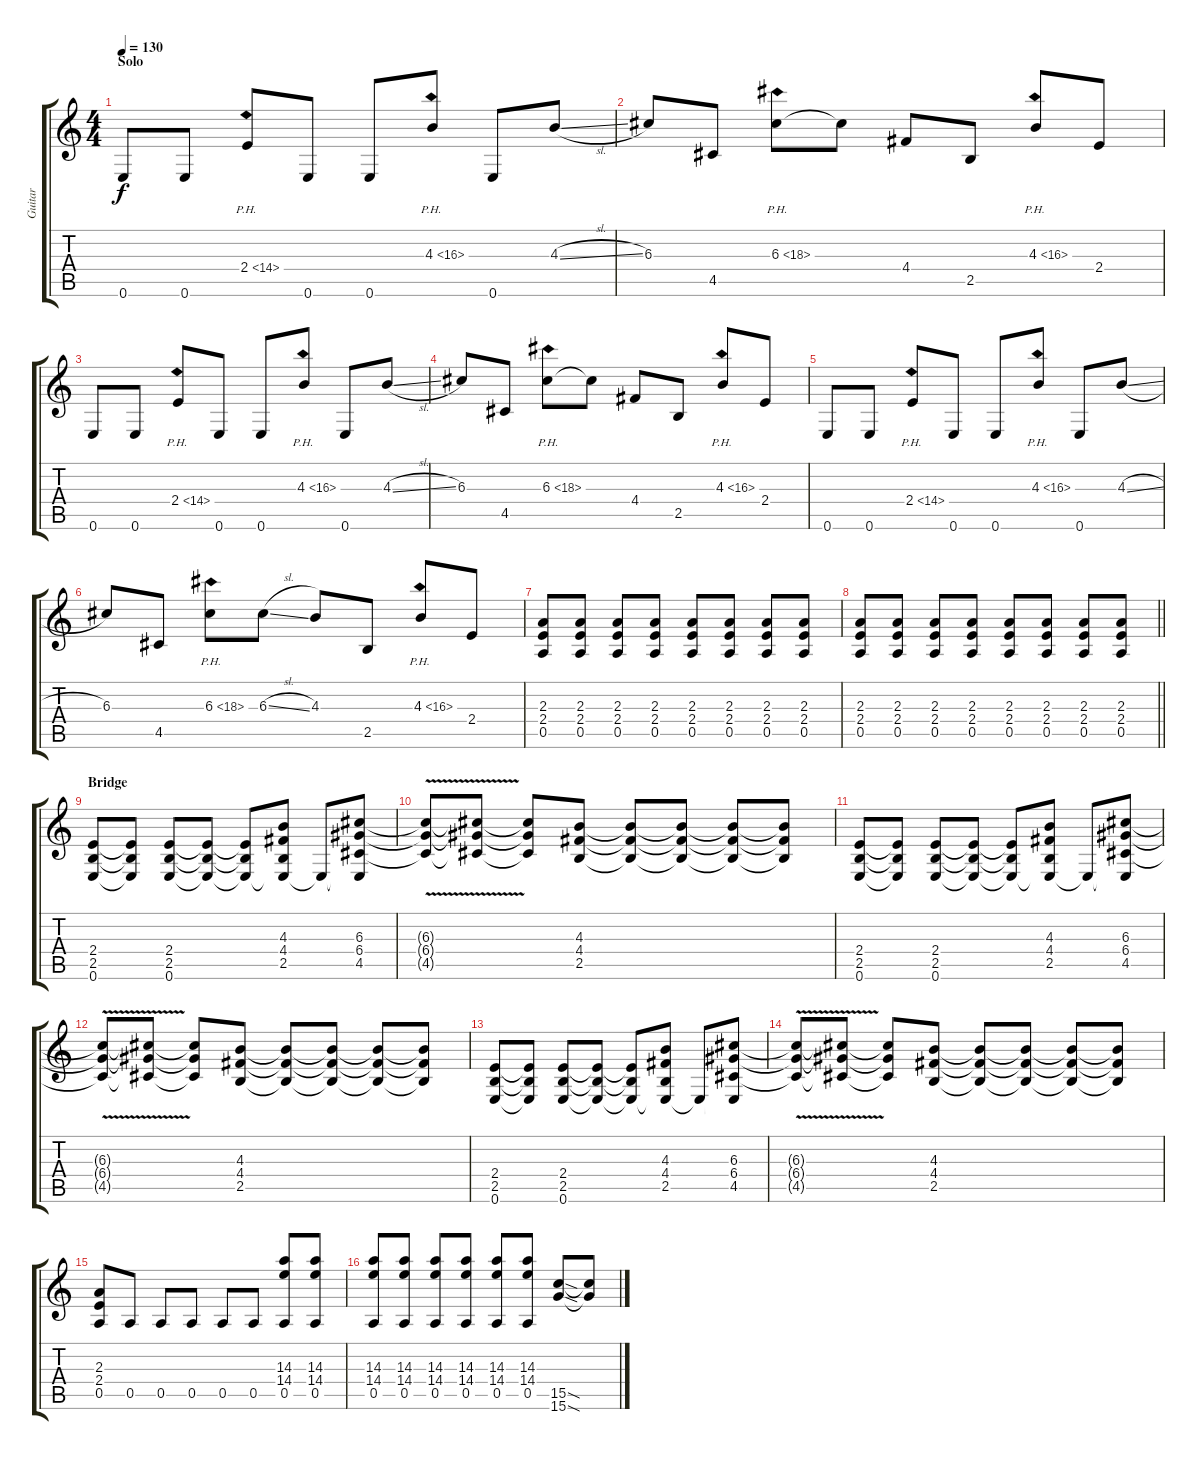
\track ("Guitar" "Guitar") {instrument acousticguitarsteel}
\staff {score tabs}
\tuning (E4 B3 G3 D3 A2 E2) {hide}
\ts (4 4)
\section ("" "Solo")
\tempo 130
\clef g2
\ks c
0.6.8{dy f} 0.6.8 2.4{ph 12}.8 0.6.8 0.6.8 4.3{ph 12}.8 0.6.8 4.3{sl}.8 |
6.3.8 4.5.8 6.3{ph 12}.8 6.3{t}.8 4.4.8 2.5.8 4.3{ph 12}.8 2.4.8 |
0.6.8 0.6.8 2.4{ph 12}.8 0.6.8 0.6.8 4.3{ph 12}.8 0.6.8 4.3{sl}.8 |
6.3.8 4.5.8 6.3{ph 12}.8 6.3{t}.8 4.4.8 2.5.8 4.3{ph 12}.8 2.4.8 |
0.6.8 0.6.8 2.4{ph 12}.8 0.6.8 0.6.8 4.3{ph 12}.8 0.6.8 4.3{sl}.8 |
6.3.8 4.5.8 6.3{ph 12}.8 6.3{sl}.8 4.3.8 2.5.8 4.3{ph 12}.8 2.4.8 |
(2.3 2.4 0.5).8 (2.3 2.4 0.5).8 (2.3 2.4 0.5).8 (2.3 2.4 0.5).8 (2.3 2.4 0.5).8 (2.3 2.4 0.5).8 (2.3 2.4 0.5).8 (2.3 2.4 0.5).8 |
\barLineRight lightlight
(2.3 2.4 0.5).8 (2.3 2.4 0.5).8 (2.3 2.4 0.5).8 (2.3 2.4 0.5).8 (2.3 2.4 0.5).8 (2.3 2.4 0.5).8 (2.3 2.4 0.5).8 (2.3 2.4 0.5).8 |
\section ("" "Bridge")
(2.4 2.5 0.6).8 (2.4{t} 2.5{t} 0.6{t}).8 (2.4 2.5 0.6).8 (2.4{t} 2.5{t} 0.6{t}).8 (2.4{t} 2.5{t} 0.6{t}).8 (4.3 4.4 2.5 0.6{t}).8 0.6{t}.8 (6.3 6.4 4.5 0.6{t}).8 |
(6.3{v t} 6.4{v t} 4.5{v t}).8 (6.3{t} 6.4{t} 4.5{t}).8 (6.3{t} 6.4{t} 4.5{t}).8 (4.3 4.4 2.5).8 (4.3{t} 4.4{t} 2.5{t}).8 (4.3{t} 4.4{t} 2.5{t}).8 (4.3{t} 4.4{t} 2.5{t}).8 (4.3{t} 4.4{t} 2.5{t}).8 |
(2.4 2.5 0.6).8 (2.4{t} 2.5{t} 0.6{t}).8 (2.4 2.5 0.6).8 (2.4{t} 2.5{t} 0.6{t}).8 (2.4{t} 2.5{t} 0.6{t}).8 (4.3 4.4 2.5 0.6{t}).8 0.6{t}.8 (6.3 6.4 4.5 0.6{t}).8 |
(6.3{v t} 6.4{v t} 4.5{v t}).8 (6.3{t} 6.4{t} 4.5{t}).8 (6.3{t} 6.4{t} 4.5{t}).8 (4.3 4.4 2.5).8 (4.3{t} 4.4{t} 2.5{t}).8 (4.3{t} 4.4{t} 2.5{t}).8 (4.3{t} 4.4{t} 2.5{t}).8 (4.3{t} 4.4{t} 2.5{t}).8 |
(2.4 2.5 0.6).8 (2.4{t} 2.5{t} 0.6{t}).8 (2.4 2.5 0.6).8 (2.4{t} 2.5{t} 0.6{t}).8 (2.4{t} 2.5{t} 0.6{t}).8 (4.3 4.4 2.5 0.6{t}).8 0.6{t}.8 (6.3 6.4 4.5 0.6{t}).8 |
(6.3{v t} 6.4{v t} 4.5{v t}).8 (6.3{t} 6.4{t} 4.5{t}).8 (6.3{t} 6.4{t} 4.5{t}).8 (4.3 4.4 2.5).8 (4.3{t} 4.4{t} 2.5{t}).8 (4.3{t} 4.4{t} 2.5{t}).8 (4.3{t} 4.4{t} 2.5{t}).8 (4.3{t} 4.4{t} 2.5{t}).8 |
(2.3 2.4 0.5).8 0.5.8 0.5.8 0.5.8 0.5.8 0.5.8 (14.3 14.4 0.5).8 (14.3 14.4 0.5).8 |
(14.3 14.4 0.5).8 (14.3 14.4 0.5).8 (14.3 14.4 0.5).8 (14.3 14.4 0.5).8 (14.3 14.4 0.5).8 (14.3 14.4 0.5).8 (15.5{sod} 15.6{sod}).8 (15.5{t} 15.6{t}).8
